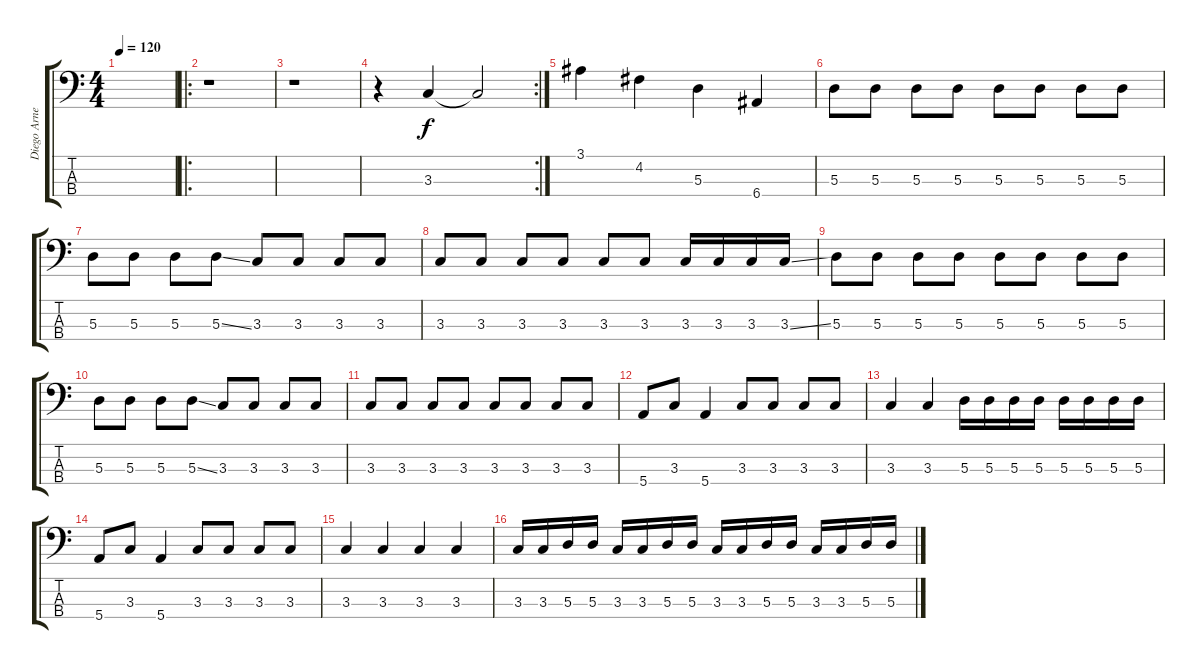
\track ("Diego Arnedo" "Diego Arne") {instrument acousticguitarnylon}
\staff {score tabs}
\tuning (G2 D2 A1 E1) {hide}
\ts (4 4)
\tempo 120
\clef f4
\ks c
|
\ro
r.1 |
r.1 |
\rc 2
r.4 3.3.4 3.3{t}.2 |
3.1.4 4.2.4 5.3.4 6.4.4 |
5.3.8 5.3.8 5.3.8 5.3.8 5.3.8 5.3.8 5.3.8 5.3.8 |
5.3.8 5.3.8 5.3.8 5.3{ss}.8 3.3.8 3.3.8 3.3.8 3.3.8 |
3.3.8 3.3.8 3.3.8 3.3.8 3.3.8 3.3.8 3.3.16 3.3.16 3.3.16 3.3{ss}.16 |
5.3.8 5.3.8 5.3.8 5.3.8 5.3.8 5.3.8 5.3.8 5.3.8 |
5.3.8 5.3.8 5.3.8 5.3{ss}.8 3.3.8 3.3.8 3.3.8 3.3.8 |
3.3.8 3.3.8 3.3.8 3.3.8 3.3.8 3.3.8 3.3.8 3.3.8 |
5.4.8 3.3.8 5.4.4 3.3.8 3.3.8 3.3.8 3.3.8 |
3.3.4 3.3.4 5.3.16 5.3.16 5.3.16 5.3.16 5.3.16 5.3.16 5.3.16 5.3.16 |
5.4.8 3.3.8 5.4.4 3.3.8 3.3.8 3.3.8 3.3.8 |
3.3.4 3.3.4 3.3.4 3.3.4 |
3.3.16 3.3.16 5.3.16 5.3.16 3.3.16 3.3.16 5.3.16 5.3.16 3.3.16 3.3.16 5.3.16 5.3.16 3.3.16 3.3.16 5.3.16 5.3.16
